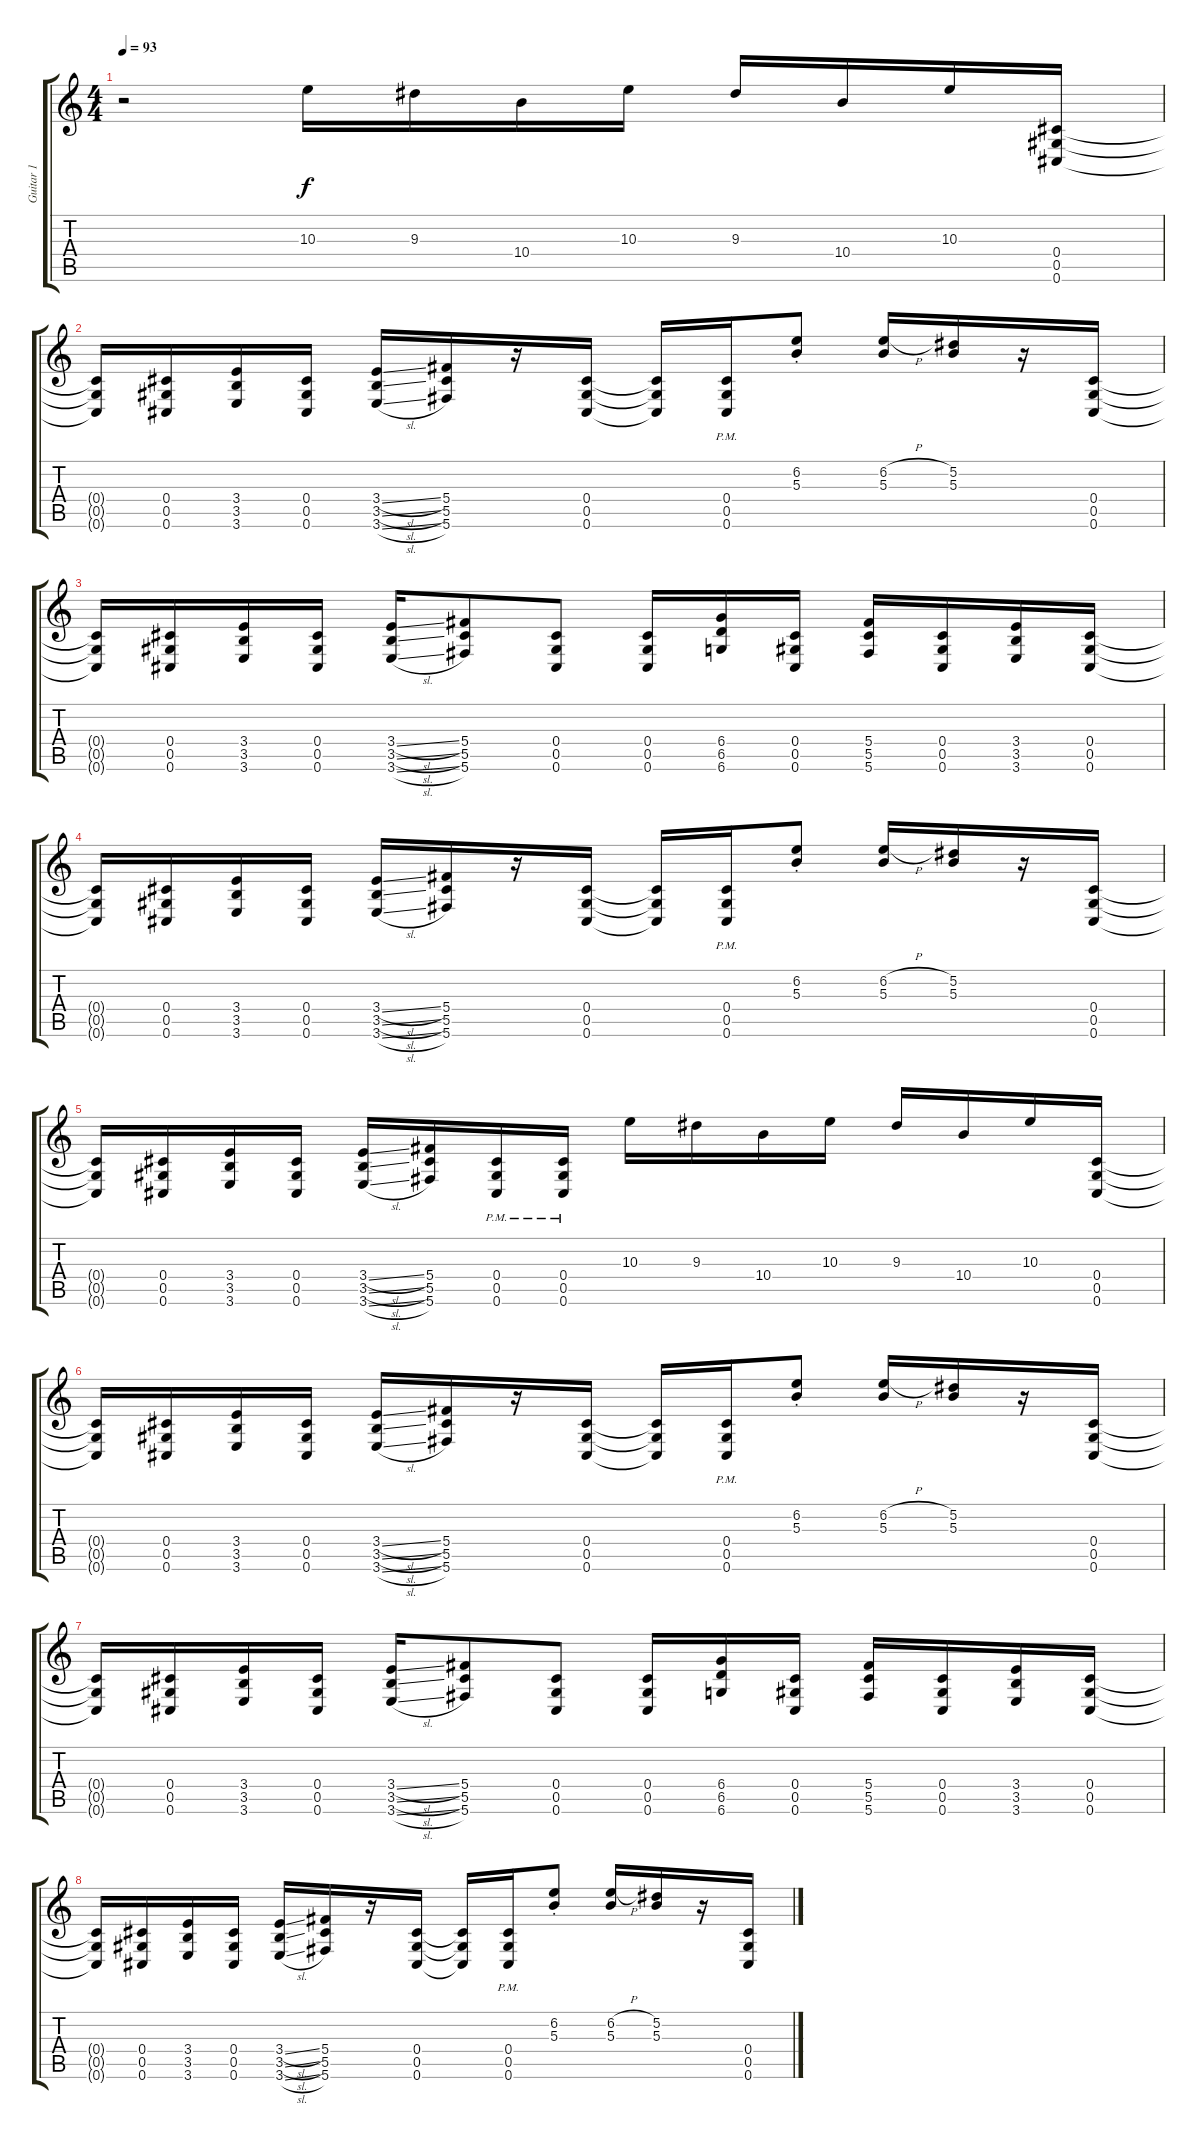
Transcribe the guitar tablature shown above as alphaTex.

\track ("Guitar 1" "Guitar 1") {instrument overdrivenguitar}
\staff {score tabs}
\tuning (Eb4 Bb3 Gb3 Db3 Ab2 Db2) {hide}
\ts (4 4)
\tempo 93
\clef g2
\ks c
r.2{dy f} 10.3.16 9.3.16 10.4.16 10.3.16 9.3.16 10.4.16 10.3.16 (0.4 0.5 0.6).16 |
(0.4{t} 0.5{t} 0.6{t}).16 (0.4 0.5 0.6).16 (3.4 3.5 3.6).16 (0.4 0.5 0.6).16 (3.4{sl} 3.5{sl} 3.6{sl}).16 (5.4 5.5 5.6).16 r.16 (0.4 0.5 0.6).16 (0.4{t} 0.5{t} 0.6{t}).16 (0.4{pm} 0.5{pm} 0.6{pm}).16 (6.2{st} 5.3{st}).8 (6.2{h} 5.3).16 (5.2 5.3).16 r.16 (0.4 0.5 0.6).16 |
(0.4{t} 0.5{t} 0.6{t}).16 (0.4 0.5 0.6).16 (3.4 3.5 3.6).16 (0.4 0.5 0.6).16 (3.4{sl} 3.5{sl} 3.6{sl}).16 (5.4 5.5 5.6).8 (0.4 0.5 0.6).8 (0.4 0.5 0.6).16 (6.4 6.5 6.6).16 (0.4 0.5 0.6).16 (5.4 5.5 5.6).16 (0.4 0.5 0.6).16 (3.4 3.5 3.6).16 (0.4 0.5 0.6).16 |
(0.4{t} 0.5{t} 0.6{t}).16 (0.4 0.5 0.6).16 (3.4 3.5 3.6).16 (0.4 0.5 0.6).16 (3.4{sl} 3.5{sl} 3.6{sl}).16 (5.4 5.5 5.6).16 r.16 (0.4 0.5 0.6).16 (0.4{t} 0.5{t} 0.6{t}).16 (0.4{pm} 0.5{pm} 0.6{pm}).16 (6.2{st} 5.3{st}).8 (6.2{h} 5.3).16 (5.2 5.3).16 r.16 (0.4 0.5 0.6).16 |
(0.4{t} 0.5{t} 0.6{t}).16 (0.4 0.5 0.6).16 (3.4 3.5 3.6).16 (0.4 0.5 0.6).16 (3.4{sl} 3.5{sl} 3.6{sl}).16 (5.4 5.5 5.6).16 (0.4{pm} 0.5{pm} 0.6{pm}).16 (0.4{pm} 0.5{pm} 0.6{pm}).16 10.3.16 9.3.16 10.4.16 10.3.16 9.3.16 10.4.16 10.3.16 (0.4 0.5 0.6).16 |
(0.4{t} 0.5{t} 0.6{t}).16 (0.4 0.5 0.6).16 (3.4 3.5 3.6).16 (0.4 0.5 0.6).16 (3.4{sl} 3.5{sl} 3.6{sl}).16 (5.4 5.5 5.6).16 r.16 (0.4 0.5 0.6).16 (0.4{t} 0.5{t} 0.6{t}).16 (0.4{pm} 0.5{pm} 0.6{pm}).16 (6.2{st} 5.3{st}).8 (6.2{h} 5.3).16 (5.2 5.3).16 r.16 (0.4 0.5 0.6).16 |
(0.4{t} 0.5{t} 0.6{t}).16 (0.4 0.5 0.6).16 (3.4 3.5 3.6).16 (0.4 0.5 0.6).16 (3.4{sl} 3.5{sl} 3.6{sl}).16 (5.4 5.5 5.6).8 (0.4 0.5 0.6).8 (0.4 0.5 0.6).16 (6.4 6.5 6.6).16 (0.4 0.5 0.6).16 (5.4 5.5 5.6).16 (0.4 0.5 0.6).16 (3.4 3.5 3.6).16 (0.4 0.5 0.6).16 |
(0.4{t} 0.5{t} 0.6{t}).16 (0.4 0.5 0.6).16 (3.4 3.5 3.6).16 (0.4 0.5 0.6).16 (3.4{sl} 3.5{sl} 3.6{sl}).16 (5.4 5.5 5.6).16 r.16 (0.4 0.5 0.6).16 (0.4{t} 0.5{t} 0.6{t}).16 (0.4{pm} 0.5{pm} 0.6{pm}).16 (6.2{st} 5.3{st}).8 (6.2{h} 5.3).16 (5.2 5.3).16 r.16 (0.4 0.5 0.6).16
